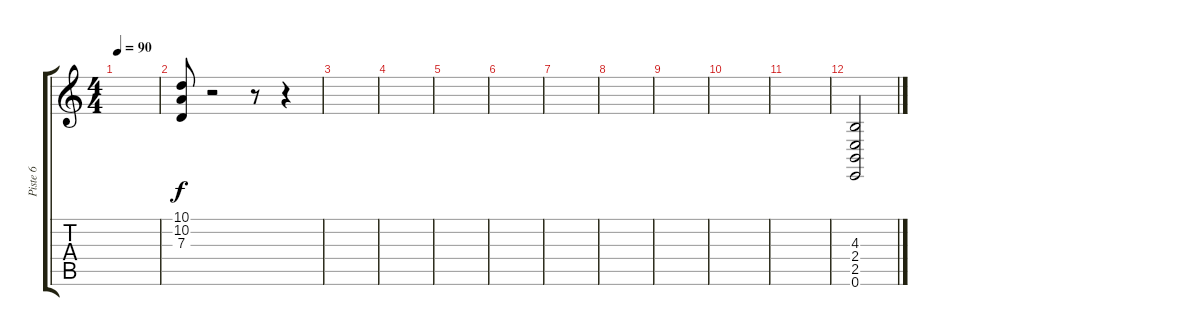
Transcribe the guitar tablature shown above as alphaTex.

\track ("Piste 6" "Piste 6") {instrument synthstrings1}
\staff {score tabs}
\tuning (E4 B3 G3 D3 A2 E2) {hide}
\ts (4 4)
\tempo 90
\clef g2
\ks c
|
(10.1 10.2 7.3).8{instrument frenchhorn} r.2 r.8 r.4 |
|
|
|
|
|
|
|
|
|
(4.3 2.4 2.5 0.6).2{instrument frenchhorn}
